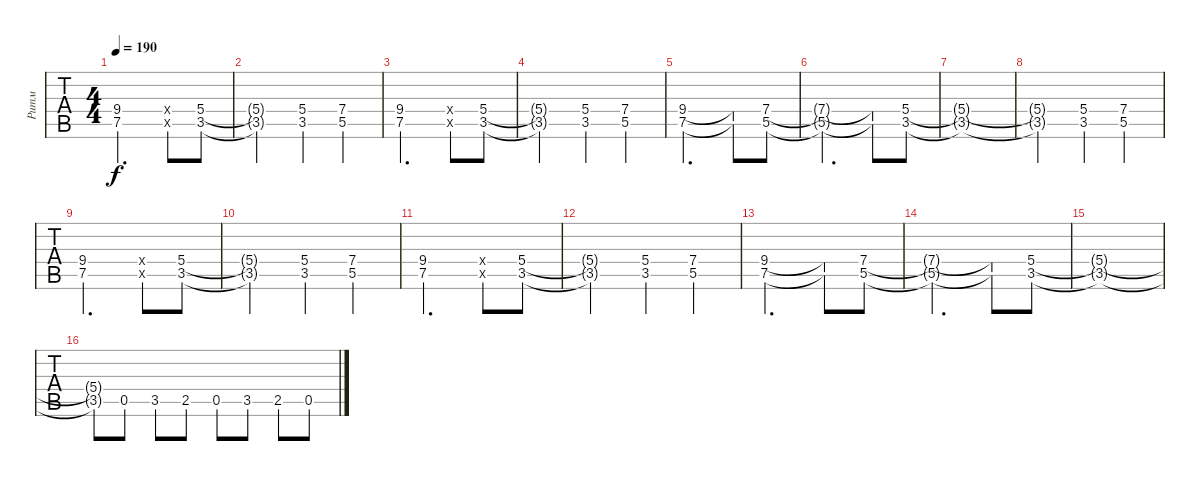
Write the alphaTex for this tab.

\track ("Ритм" "Ритм") {instrument distortionguitar}
\staff {tabs}
\tuning (E4 B3 G3 D3 A2 E2) {hide}
\ts (4 4)
\tempo 190
\clef g2
\ks c
(9.4 7.5).2{d dy f} (0.4{x} 0.5{x}).8 (5.4 3.5).8 |
(5.4{t} 3.5{t}).2 (5.4 3.5).4 (7.4 5.5).4 |
(9.4 7.5).2{d} (0.4{x} 0.5{x}).8 (5.4 3.5).8 |
(5.4{t} 3.5{t}).2 (5.4 3.5).4 (7.4 5.5).4 |
(9.4 7.5).2{d} (9.4{t} 7.5{t}).8 (7.4 5.5).8 |
(7.4{t} 5.5{t}).2{d} (7.4{t} 5.5{t}).8 (5.4 3.5).8 |
(5.4{t} 3.5{t}).1 |
(5.4{t} 3.5{t}).2 (5.4 3.5).4 (7.4 5.5).4 |
(9.4 7.5).2{d} (0.4{x} 0.5{x}).8 (5.4 3.5).8 |
(5.4{t} 3.5{t}).2 (5.4 3.5).4 (7.4 5.5).4 |
(9.4 7.5).2{d} (0.4{x} 0.5{x}).8 (5.4 3.5).8 |
(5.4{t} 3.5{t}).2 (5.4 3.5).4 (7.4 5.5).4 |
(9.4 7.5).2{d} (9.4{t} 7.5{t}).8 (7.4 5.5).8 |
(7.4{t} 5.5{t}).2{d} (7.4{t} 5.5{t}).8 (5.4 3.5).8 |
(5.4{t} 3.5{t}).1 |
(5.4{t} 3.5{t}).8 0.5.8 3.5.8 2.5.8 0.5.8 3.5.8 2.5.8 0.5.8
